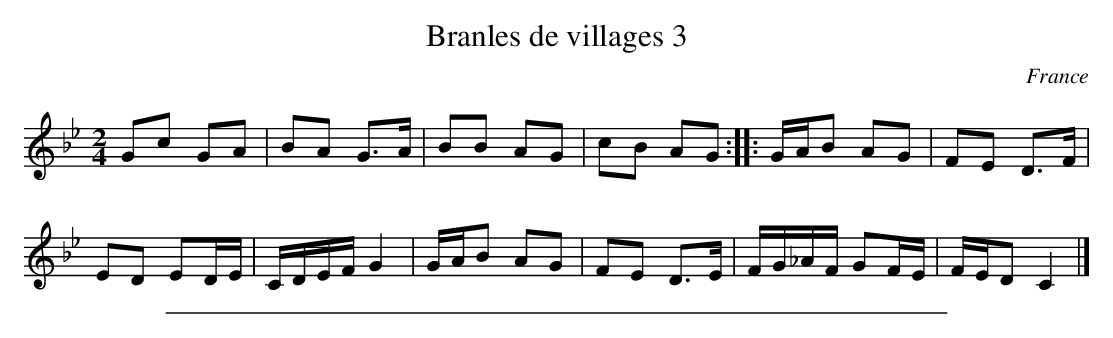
X:1
T: Branles de villages 3
O:France
M:2/4
L:1/8
K:Gm
Gc GA|BA G>A|BB AG|cB AG::\
G/A/B AG|FE D>F|
ED ED/E/|C/D/E/F/ G2|\
G/A/B AG|FE D>E|F/G/_A/F/ GF/E/|F/E/D C2|]
